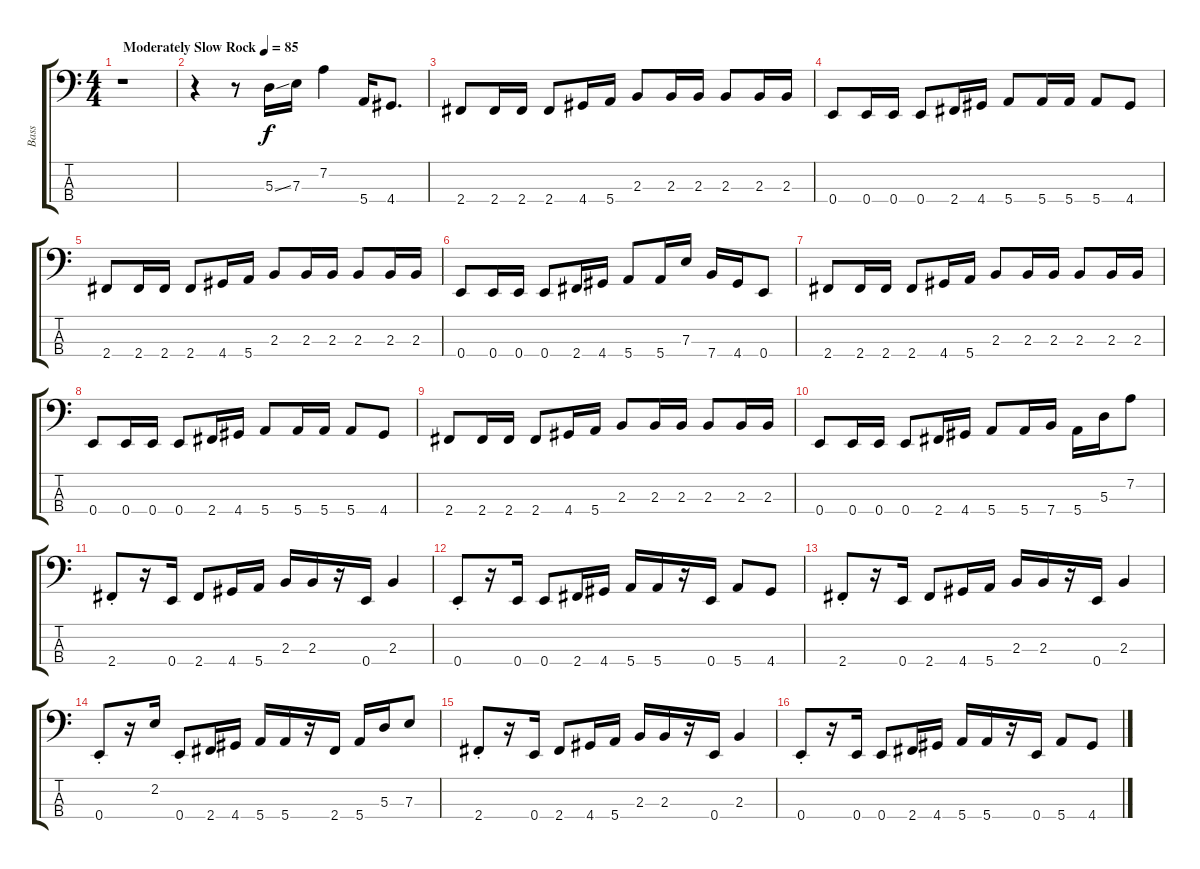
\track ("Bass" "Bass") {instrument electricbasspick}
\staff {score tabs}
\tuning (G2 D2 A1 E1) {hide}
\ts (4 4)
\tempo (85 "Moderately Slow Rock")
\clef f4
\ks c
r.1{dy f instrument electricbasspick} |
r.4 r.8 5.3{ss}.16 7.3.16 7.2.4 5.4.16 4.4.8{d} |
2.4.8 2.4.16 2.4.16 2.4.8 4.4.16 5.4.16 2.3.8 2.3.16 2.3.16 2.3.8 2.3.16 2.3.16 |
0.4.8 0.4.16 0.4.16 0.4.8 2.4.16 4.4.16 5.4.8 5.4.16 5.4.16 5.4.8 4.4.8 |
2.4.8 2.4.16 2.4.16 2.4.8 4.4.16 5.4.16 2.3.8 2.3.16 2.3.16 2.3.8 2.3.16 2.3.16 |
0.4.8 0.4.16 0.4.16 0.4.8 2.4.16 4.4.16 5.4.8 5.4.16 7.3.16 7.4.16 4.4.16 0.4.8 |
2.4.8 2.4.16 2.4.16 2.4.8 4.4.16 5.4.16 2.3.8 2.3.16 2.3.16 2.3.8 2.3.16 2.3.16 |
0.4.8 0.4.16 0.4.16 0.4.8 2.4.16 4.4.16 5.4.8 5.4.16 5.4.16 5.4.8 4.4.8 |
2.4.8 2.4.16 2.4.16 2.4.8 4.4.16 5.4.16 2.3.8 2.3.16 2.3.16 2.3.8 2.3.16 2.3.16 |
0.4.8 0.4.16 0.4.16 0.4.8 2.4.16 4.4.16 5.4.8 5.4.16 7.4.16 5.4.16 5.3.16 7.2.8 |
2.4{st}.8 r.16 0.4.16 2.4.8 4.4.16 5.4.16 2.3.16 2.3.16 r.16 0.4.16 2.3.4 |
0.4{st}.8 r.16 0.4.16 0.4.8 2.4.16 4.4.16 5.4.16 5.4.16 r.16 0.4.16 5.4.8 4.4.8 |
2.4{st}.8 r.16 0.4.16 2.4.8 4.4.16 5.4.16 2.3.16 2.3.16 r.16 0.4.16 2.3.4 |
0.4{st}.8 r.16 2.2.16 0.4{st}.8 2.4.16 4.4.16 5.4.16 5.4.16 r.16 2.4.16 5.4.16 5.3.16 7.3.8 |
2.4{st}.8 r.16 0.4.16 2.4.8 4.4.16 5.4.16 2.3.16 2.3.16 r.16 0.4.16 2.3.4 |
0.4{st}.8 r.16 0.4.16 0.4.8 2.4.16 4.4.16 5.4.16 5.4.16 r.16 0.4.16 5.4.8 4.4.8
